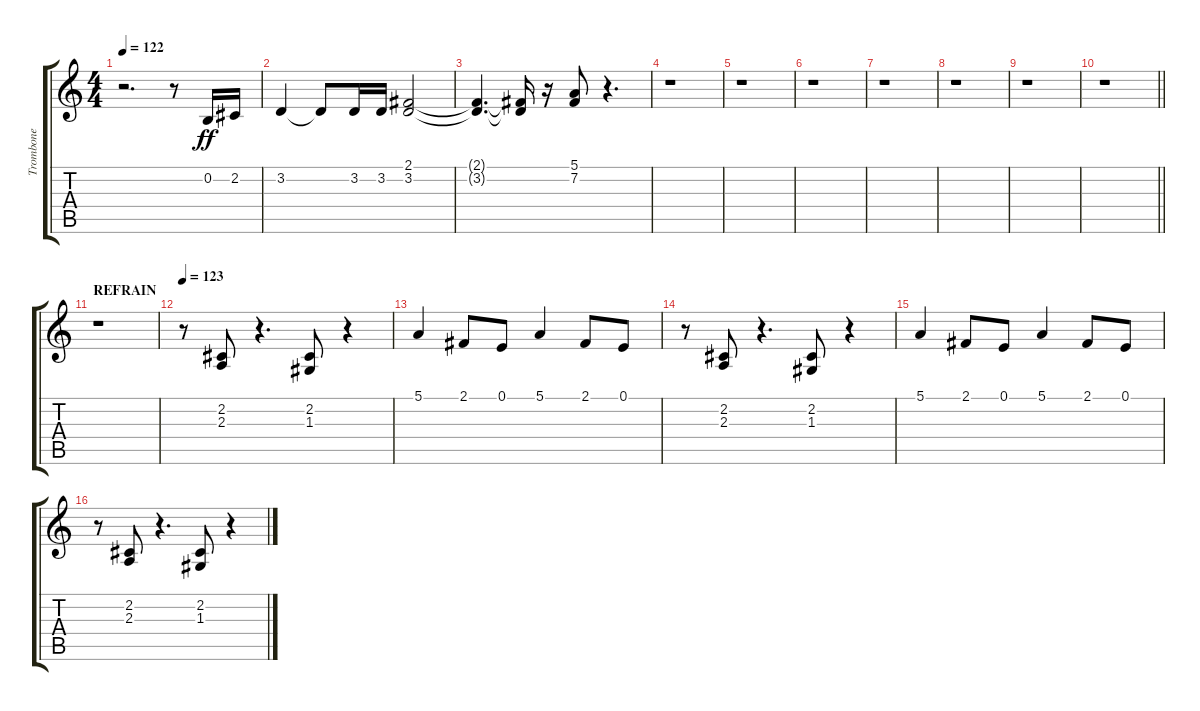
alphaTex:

\track ("Trombone" "Trombone") {instrument trombone}
\staff {score tabs}
\tuning (E4 B3 G3 D3 A2 E2) {hide}
\ts (4 4)
\tempo 122
\clef g2
\ks c
r.2{d dy ff} r.8 0.2.16 2.2.16 |
3.2.4 3.2{t}.8 3.2.16 3.2.16 (2.1 3.2).2 |
(2.1{t} 3.2{t}).4{d} (2.1{t} 3.2{t}).16 r.16 (5.1 7.2).8 r.4{d} |
r.1 |
r.1 |
r.1 |
r.1 |
r.1 |
r.1 |
\barLineRight lightlight
r.1 |
\section ("" "REFRAIN")
r.1 |
\tempo 123
r.8 (2.2 2.3).8 r.4{d} (2.2 1.3).8 r.4 |
5.1.4 2.1.8 0.1.8 5.1.4 2.1.8 0.1.8 |
r.8 (2.2 2.3).8 r.4{d} (2.2 1.3).8 r.4 |
5.1.4 2.1.8 0.1.8 5.1.4 2.1.8 0.1.8 |
r.8 (2.2 2.3).8 r.4{d} (2.2 1.3).8 r.4
